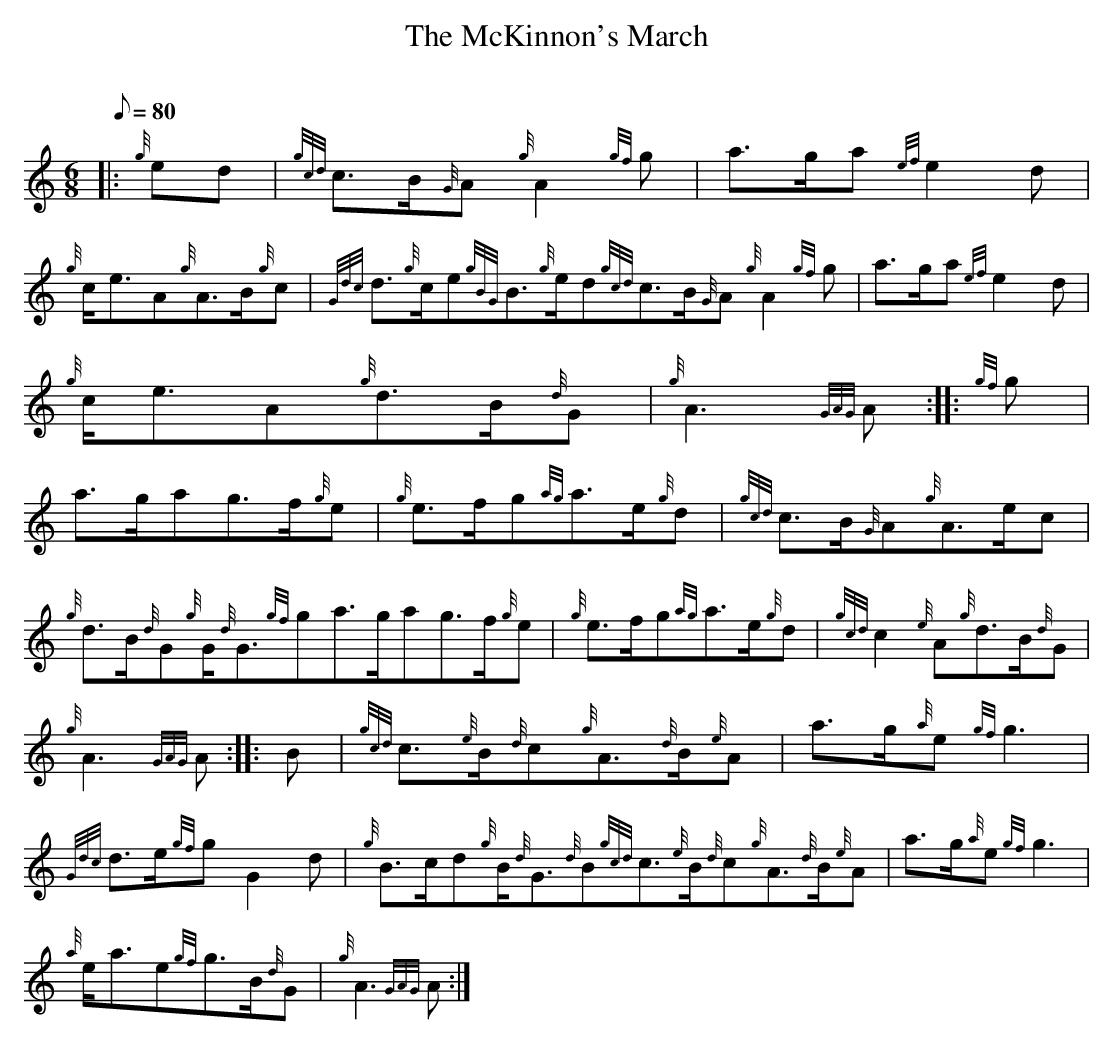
X:1
T:The McKinnon's March
M:6/8
L:1/8
Q:80
C:
K:HP
|: {g}ed|
{gcd}c3/2B/2{G}A{g}A2{gf}g|
a3/2g/2a{ef}e2d|  !
{g}c/2e3/2A{g}A3/2B/2{g}c|
{Gdc}d3/2{g}c/2e{gBG}B3/2{g}e/2d{gcd}c3/2B/2{G}A{g}A2{gf}g|
a3/2g/2a{ef}e2d|  !
{g}c/2e3/2A{g}d3/2B/2{d}G|
{g}A3{GAG}A:| |:
{gf}g|  !
a3/2g/2ag3/2f/2{g}e|
{g}e3/2f/2g{ag}a3/2e/2{g}d|
{gcd}c3/2B/2{G}A{g}A3/2e/2c|  !
{g}d3/2B/2{d}G{g}G/2{d}G3/2{gf}ga3/2g/2ag3/2f/2{g}e|
{g}e3/2f/2g{ag}a3/2e/2{g}d|
{gcd}c2{e}A{g}d3/2B/2{d}G|  !
{g}A3{GAG}A:| |:
B|
{gcd}c3/2{e}B/2{d}c{g}A3/2{d}B/2{e}A|
a3/2g/2{a}e{gf}g3|  !
{Gdc}d3/2e/2{gf}gG2d|
{g}B3/2c/2d{g}B/2{d}G3/2{d}B{gcd}c3/2{e}B/2{d}c{g}A3/2{d}B/2{e}A|
a3/2g/2{a}e{gf}g3|  !
{a}e/2a3/2e{gf}g3/2B/2{d}G|
{g}A3{GAG}A:|

